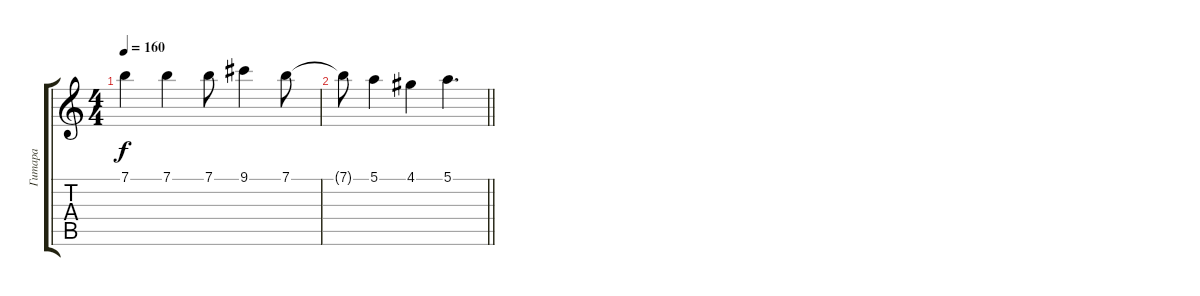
\track ("Гитара" "Гитара") {instrument distortionguitar}
\staff {score tabs}
\tuning (E4 B3 G3 D3 A2 E2) {hide}
\ts (4 4)
\tempo 160
\clef g2
\ks c
7.1.4{dy f} 7.1.4 7.1.8 9.1.4 7.1.8 |
\barLineRight lightlight
7.1{t}.8 5.1.4 4.1.4 5.1.4{d}
